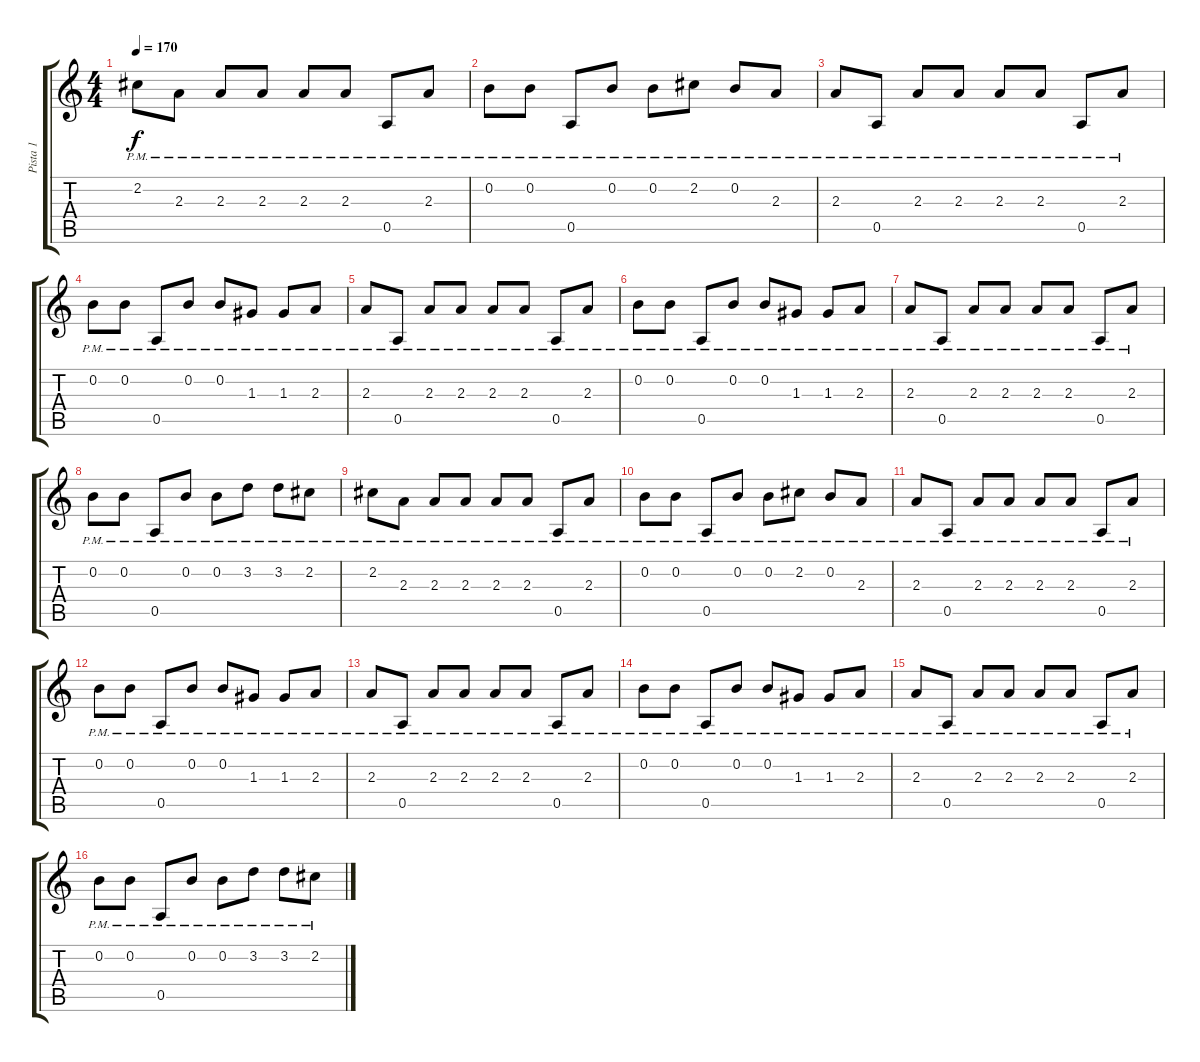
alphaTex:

\track ("Pista 1" "Pista 1") {instrument electricguitarmuted}
\staff {score tabs}
\tuning (E4 B3 G3 D3 A2 E2) {hide}
\ts (4 4)
\tempo 170
\clef g2
\ks c
2.2{pm}.8{dy f} 2.3{pm}.8 2.3{pm}.8 2.3{pm}.8 2.3{pm}.8 2.3{pm}.8 0.5{pm}.8 2.3{pm}.8 |
0.2{pm}.8 0.2{pm}.8 0.5{pm}.8 0.2{pm}.8 0.2{pm}.8 2.2{pm}.8 0.2{pm}.8 2.3{pm}.8 |
2.3{pm}.8 0.5{pm}.8 2.3{pm}.8 2.3{pm}.8 2.3{pm}.8 2.3{pm}.8 0.5{pm}.8 2.3{pm}.8 |
0.2{pm}.8 0.2{pm}.8 0.5{pm}.8 0.2{pm}.8 0.2{pm}.8 1.3{pm}.8 1.3{pm}.8 2.3{pm}.8 |
2.3{pm}.8 0.5{pm}.8 2.3{pm}.8 2.3{pm}.8 2.3{pm}.8 2.3{pm}.8 0.5{pm}.8 2.3{pm}.8 |
0.2{pm}.8 0.2{pm}.8 0.5{pm}.8 0.2{pm}.8 0.2{pm}.8 1.3{pm}.8 1.3{pm}.8 2.3{pm}.8 |
2.3{pm}.8 0.5{pm}.8 2.3{pm}.8 2.3{pm}.8 2.3{pm}.8 2.3{pm}.8 0.5{pm}.8 2.3{pm}.8 |
0.2{pm}.8 0.2{pm}.8 0.5{pm}.8 0.2{pm}.8 0.2{pm}.8 3.2{pm}.8 3.2{pm}.8 2.2{pm}.8 |
2.2{pm}.8 2.3{pm}.8 2.3{pm}.8 2.3{pm}.8 2.3{pm}.8 2.3{pm}.8 0.5{pm}.8 2.3{pm}.8 |
0.2{pm}.8 0.2{pm}.8 0.5{pm}.8 0.2{pm}.8 0.2{pm}.8 2.2{pm}.8 0.2{pm}.8 2.3{pm}.8 |
2.3{pm}.8 0.5{pm}.8 2.3{pm}.8 2.3{pm}.8 2.3{pm}.8 2.3{pm}.8 0.5{pm}.8 2.3{pm}.8 |
0.2{pm}.8 0.2{pm}.8 0.5{pm}.8 0.2{pm}.8 0.2{pm}.8 1.3{pm}.8 1.3{pm}.8 2.3{pm}.8 |
2.3{pm}.8 0.5{pm}.8 2.3{pm}.8 2.3{pm}.8 2.3{pm}.8 2.3{pm}.8 0.5{pm}.8 2.3{pm}.8 |
0.2{pm}.8 0.2{pm}.8 0.5{pm}.8 0.2{pm}.8 0.2{pm}.8 1.3{pm}.8 1.3{pm}.8 2.3{pm}.8 |
2.3{pm}.8 0.5{pm}.8 2.3{pm}.8 2.3{pm}.8 2.3{pm}.8 2.3{pm}.8 0.5{pm}.8 2.3{pm}.8 |
0.2{pm}.8 0.2{pm}.8 0.5{pm}.8 0.2{pm}.8 0.2{pm}.8 3.2{pm}.8 3.2{pm}.8 2.2{pm}.8
